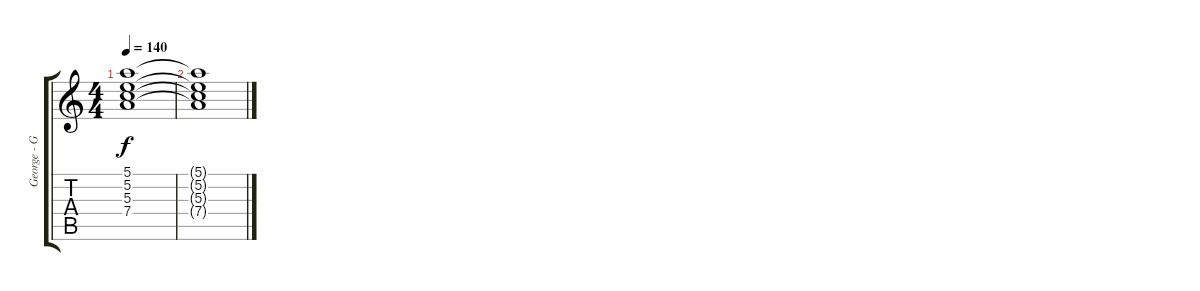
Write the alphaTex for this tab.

\track ("George - Guitar" "George - G") {instrument electricguitarclean}
\staff {score tabs}
\tuning (E4 B3 G3 D3 A2 E2) {hide}
\ts (4 4)
\tempo 140
\clef g2
\ks c
(5.1 5.2 5.3 7.4).1{dy f} |
(5.1{t} 5.2{t} 5.3{t} 7.4{t}).1
